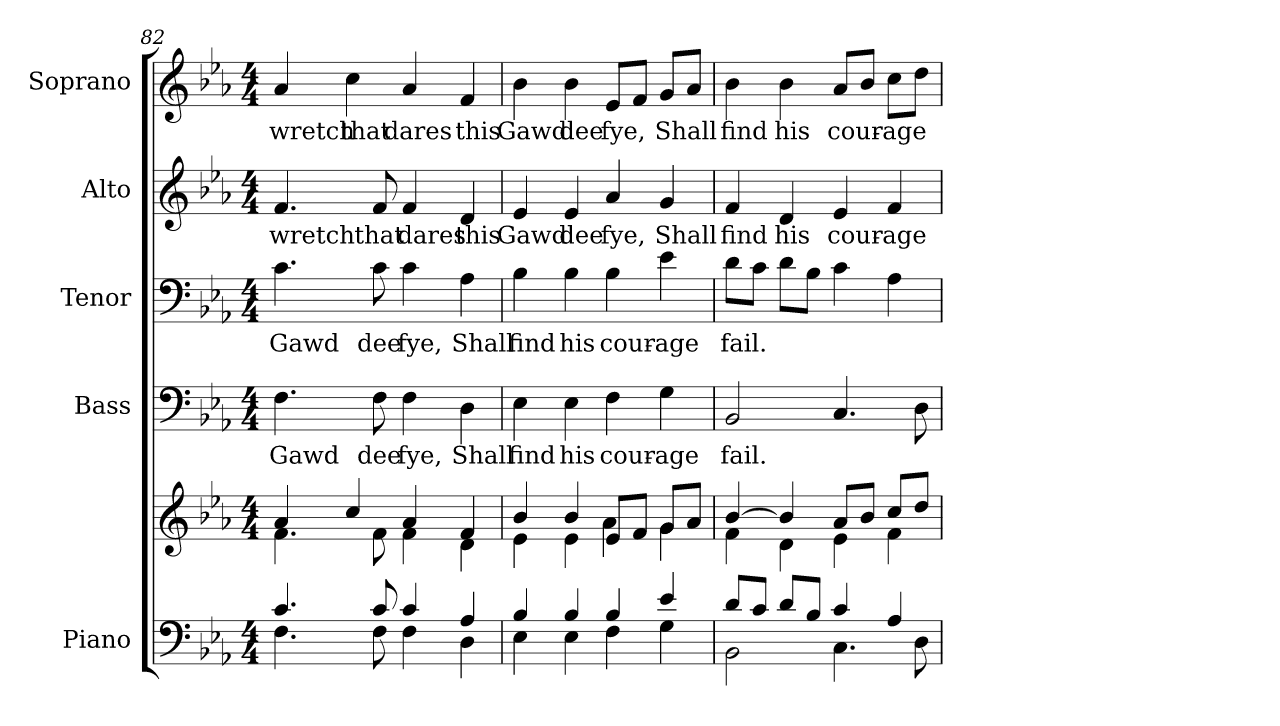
**kern	**kern	**kern	**text	**kern	**text	**kern	**text	**kern	**text
*part5	*part5	*part4	*part4	*part3	*part3	*part2	*part2	*part1	*part1
*staff6	*staff5	*staff4	*staff4	*staff3	*staff3	*staff2	*staff2	*staff1	*staff1
*I"Piano	*	*I"Bass	*	*I"Tenor	*	*I"Alto	*	*I"Soprano	*
*I'Pno.	*	*I'B.	*	*I'T.	*	*I'A.	*	*I'S.	*
*clefF4	*clefG2	*clefF4	*	*clefF4	*	*clefG2	*	*clefG2	*
*k[b-e-a-]	*k[b-e-a-]	*k[b-e-a-]	*	*k[b-e-a-]	*	*k[b-e-a-]	*	*k[b-e-a-]	*
*E-:	*E-:	*E-:	*	*E-:	*	*E-:	*	*E-:	*
*M4/4	*M4/4	*M4/4	*	*M4/4	*	*M4/4	*	*M4/4	*
=82	=82	=82	=82	=82	=82	=82	=82	=82	=82
*^	*^	*	*	*	*	*	*	*	*
!	!	!	!	!	!LO:LY:b:color=#000000	!	!	!	!	!	!
!	!	!	!	!	!	!	!LO:LY:b:color=#000000	!	!	!	!
!	!	!	!	!	!	!	!	!	!LO:LY:b:color=#000000	!	!
!	!	!	!	!	!	!	!	!	!	!	!LO:LY:b:color=#000000
4.ci/	4.Fi\	4a-i/	4.fi\	4.Fi\	Gawd	4.ci\	Gawd	4.fi/	wretch	4a-i/	wretch
!	!	!	!	!	!	!	!	!	!	!	!LO:LY:b:color=#000000
.	.	4cci/	.	.	.	.	.	.	.	4cci\	that
!	!	!	!	!	!LO:LY:b:color=#000000	!	!	!	!	!	!
!	!	!	!	!	!	!	!LO:LY:b:color=#000000	!	!	!	!
!	!	!	!	!	!	!	!	!	!LO:LY:b:color=#000000	!	!
8ci/	8Fi\	.	8fi\	8Fi\	dee	8ci\	dee	8fi/	that	.	.
!	!	!	!	!	!LO:LY:b:color=#000000	!	!	!	!	!	!
!	!	!	!	!	!	!	!LO:LY:b:color=#000000	!	!	!	!
!	!	!	!	!	!	!	!	!	!LO:LY:b:color=#000000	!	!
!	!	!	!	!	!	!	!	!	!	!	!LO:LY:b:color=#000000
4ci/	4Fi\	4a-i/	4fi\	4Fi\	fye,	4ci\	fye,	4fi/	dares	4a-i/	dares
!	!	!	!	!	!LO:LY:b:color=#000000	!	!	!	!	!	!
!	!	!	!	!	!	!	!LO:LY:b:color=#000000	!	!	!	!
!	!	!	!	!	!	!	!	!	!LO:LY:b:color=#000000	!	!
!	!	!	!	!	!	!	!	!	!	!	!LO:LY:b:color=#000000
4A-i/	4Di\	4fi/	4di\	4Di\	Shall	4A-i\	Shall	4di/	this	4fi/	this
=83	=83	=83	=83	=83	=83	=83	=83	=83	=83	=83	=83
!	!	!	!	!	!LO:LY:b:color=#000000	!	!	!	!	!	!
!	!	!	!	!	!	!	!LO:LY:b:color=#000000	!	!	!	!
!	!	!	!	!	!	!	!	!	!LO:LY:b:color=#000000	!	!
!	!	!	!	!	!	!	!	!	!	!	!LO:LY:b:color=#000000
4B-i/	4E-i\	4b-i/	4e-i\	4E-i\	find	4B-i\	find	4e-i/	Gawd	4b-i\	Gawd
!	!	!	!	!	!LO:LY:b:color=#000000	!	!	!	!	!	!
!	!	!	!	!	!	!	!LO:LY:b:color=#000000	!	!	!	!
!	!	!	!	!	!	!	!	!	!LO:LY:b:color=#000000	!	!
!	!	!	!	!	!	!	!	!	!	!	!LO:LY:b:color=#000000
4B-i/	4E-i\	4b-i/	4e-i\	4E-i\	his	4B-i\	his	4e-i/	dee	4b-i\	dee
!	!	!	!	!	!LO:LY:b:color=#000000	!	!	!	!	!	!
!	!	!	!	!	!	!	!LO:LY:b:color=#000000	!	!	!	!
!	!	!	!	!	!	!	!	!	!LO:LY:b:color=#000000	!	!
!	!	!	!	!	!	!	!	!	!	!	!LO:LY:b:color=#000000
4B-i/	4Fi\	8e-i/L	4a-i\	4Fi\	cour-	4B-i\	cour-	4a-i/	fye,	8e-i/L	fye,
.	.	8fi/J	.	.	.	.	.	.	.	8fi/J	.
!	!	!	!	!	!LO:LY:b:color=#000000	!	!	!	!	!	!
!	!	!	!	!	!	!	!LO:LY:b:color=#000000	!	!	!	!
!	!	!	!	!	!	!	!	!	!LO:LY:b:color=#000000	!	!
!	!	!	!	!	!	!	!	!	!	!	!LO:LY:b:color=#000000
4e-i/	4Gi\	8gi/L	4gi\	4Gi\	-age	4e-i\	-age	4gi/	Shall	8gi/L	Shall
.	.	8a-i/J	.	.	.	.	.	.	.	8a-i/J	.
=84	=84	=84	=84	=84	=84	=84	=84	=84	=84	=84	=84
!	!	!	!	!	!LO:LY:b:color=#000000	!	!	!	!	!	!
!	!	!	!	!	!	!	!LO:LY:b:color=#000000	!	!	!	!
!	!	!	!	!	!	!	!	!	!LO:LY:b:color=#000000	!	!
!	!	!	!	!	!	!	!	!	!	!	!LO:LY:b:color=#000000
8di/L	2BB-i\	[>4b-i/	4fi\	2BB-i/	fail.	8di\L	fail.	4fi/	find	4b-i\	find
8ci/J	.	.	.	.	.	8ci\J	.	.	.	.	.
!	!	!	!	!	!	!	!	!	!LO:LY:b:color=#000000	!	!
!	!	!	!	!	!	!	!	!	!	!	!LO:LY:b:color=#000000
8di/L	.	4b-i/]	4di\	.	.	8di\L	.	4di/	his	4b-i\	his
8B-i/J	.	.	.	.	.	8B-i\J	.	.	.	.	.
!	!	!	!	!	!	!	!	!	!LO:LY:b:color=#000000	!	!
!	!	!	!	!	!	!	!	!	!	!	!LO:LY:b:color=#000000
4ci/	4.Ci\	8a-i/L	4e-i\	4.Ci/	.	4ci\	.	4e-i/	cour-	8a-i/L	cour-
.	.	8b-i/J	.	.	.	.	.	.	.	8b-i/J	.
!	!	!	!	!	!	!	!	!	!LO:LY:b:color=#000000	!	!
!	!	!	!	!	!	!	!	!	!	!	!LO:LY:b:color=#000000
4A-i/	.	8cci/L	4fi\	.	.	4A-i\	.	4fi/	-age	8cci\L	-age
.	8Di\	8ddi/J	.	8Di\	.	.	.	.	.	8ddi\J	.
*v	*v	*	*	*	*	*	*	*	*	*	*
*	*v	*v	*	*	*	*	*	*	*	*
=	=	=	=	=	=	=	=	=	=
*-	*-	*-	*-	*-	*-	*-	*-	*-	*-
